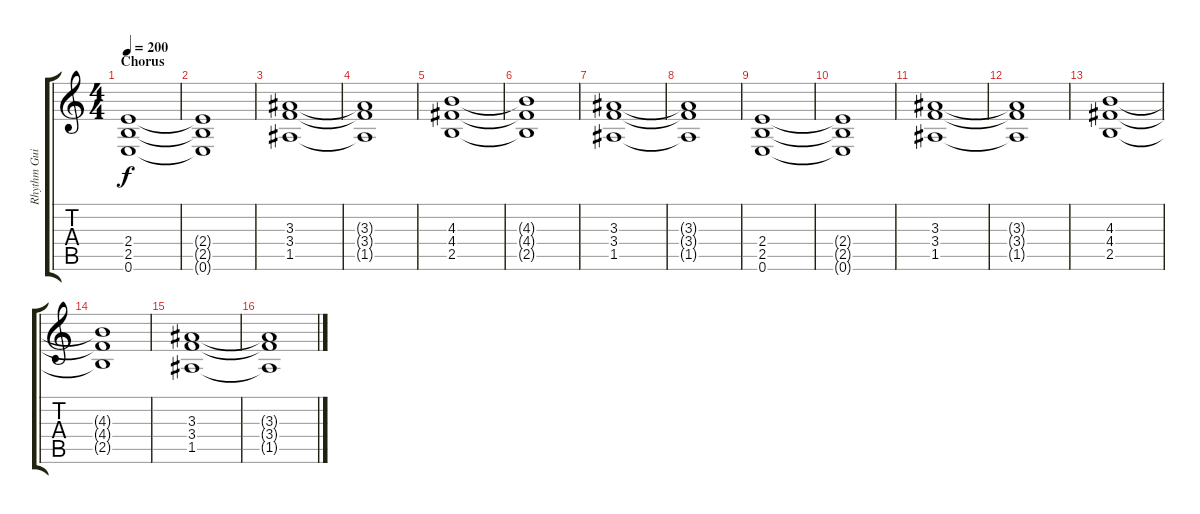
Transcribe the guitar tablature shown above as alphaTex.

\track ("Rhythm Guitar" "Rhythm Gui") {instrument overdrivenguitar}
\staff {score tabs}
\tuning (E4 B3 G3 D3 A2 E2) {hide}
\ts (4 4)
\section ("" "Chorus")
\tempo 200
\clef g2
\ks c
(2.4 2.5 0.6).1{dy f} |
(2.4{t} 2.5{t} 0.6{t}).1 |
(3.3 3.4 1.5).1 |
(3.3{t} 3.4{t} 1.5{t}).1 |
(4.3 4.4 2.5).1 |
(4.3{t} 4.4{t} 2.5{t}).1 |
(3.3 3.4 1.5).1 |
(3.3{t} 3.4{t} 1.5{t}).1 |
(2.4 2.5 0.6).1 |
(2.4{t} 2.5{t} 0.6{t}).1 |
(3.3 3.4 1.5).1 |
(3.3{t} 3.4{t} 1.5{t}).1 |
(4.3 4.4 2.5).1 |
(4.3{t} 4.4{t} 2.5{t}).1 |
(3.3 3.4 1.5).1 |
(3.3{t} 3.4{t} 1.5{t}).1
